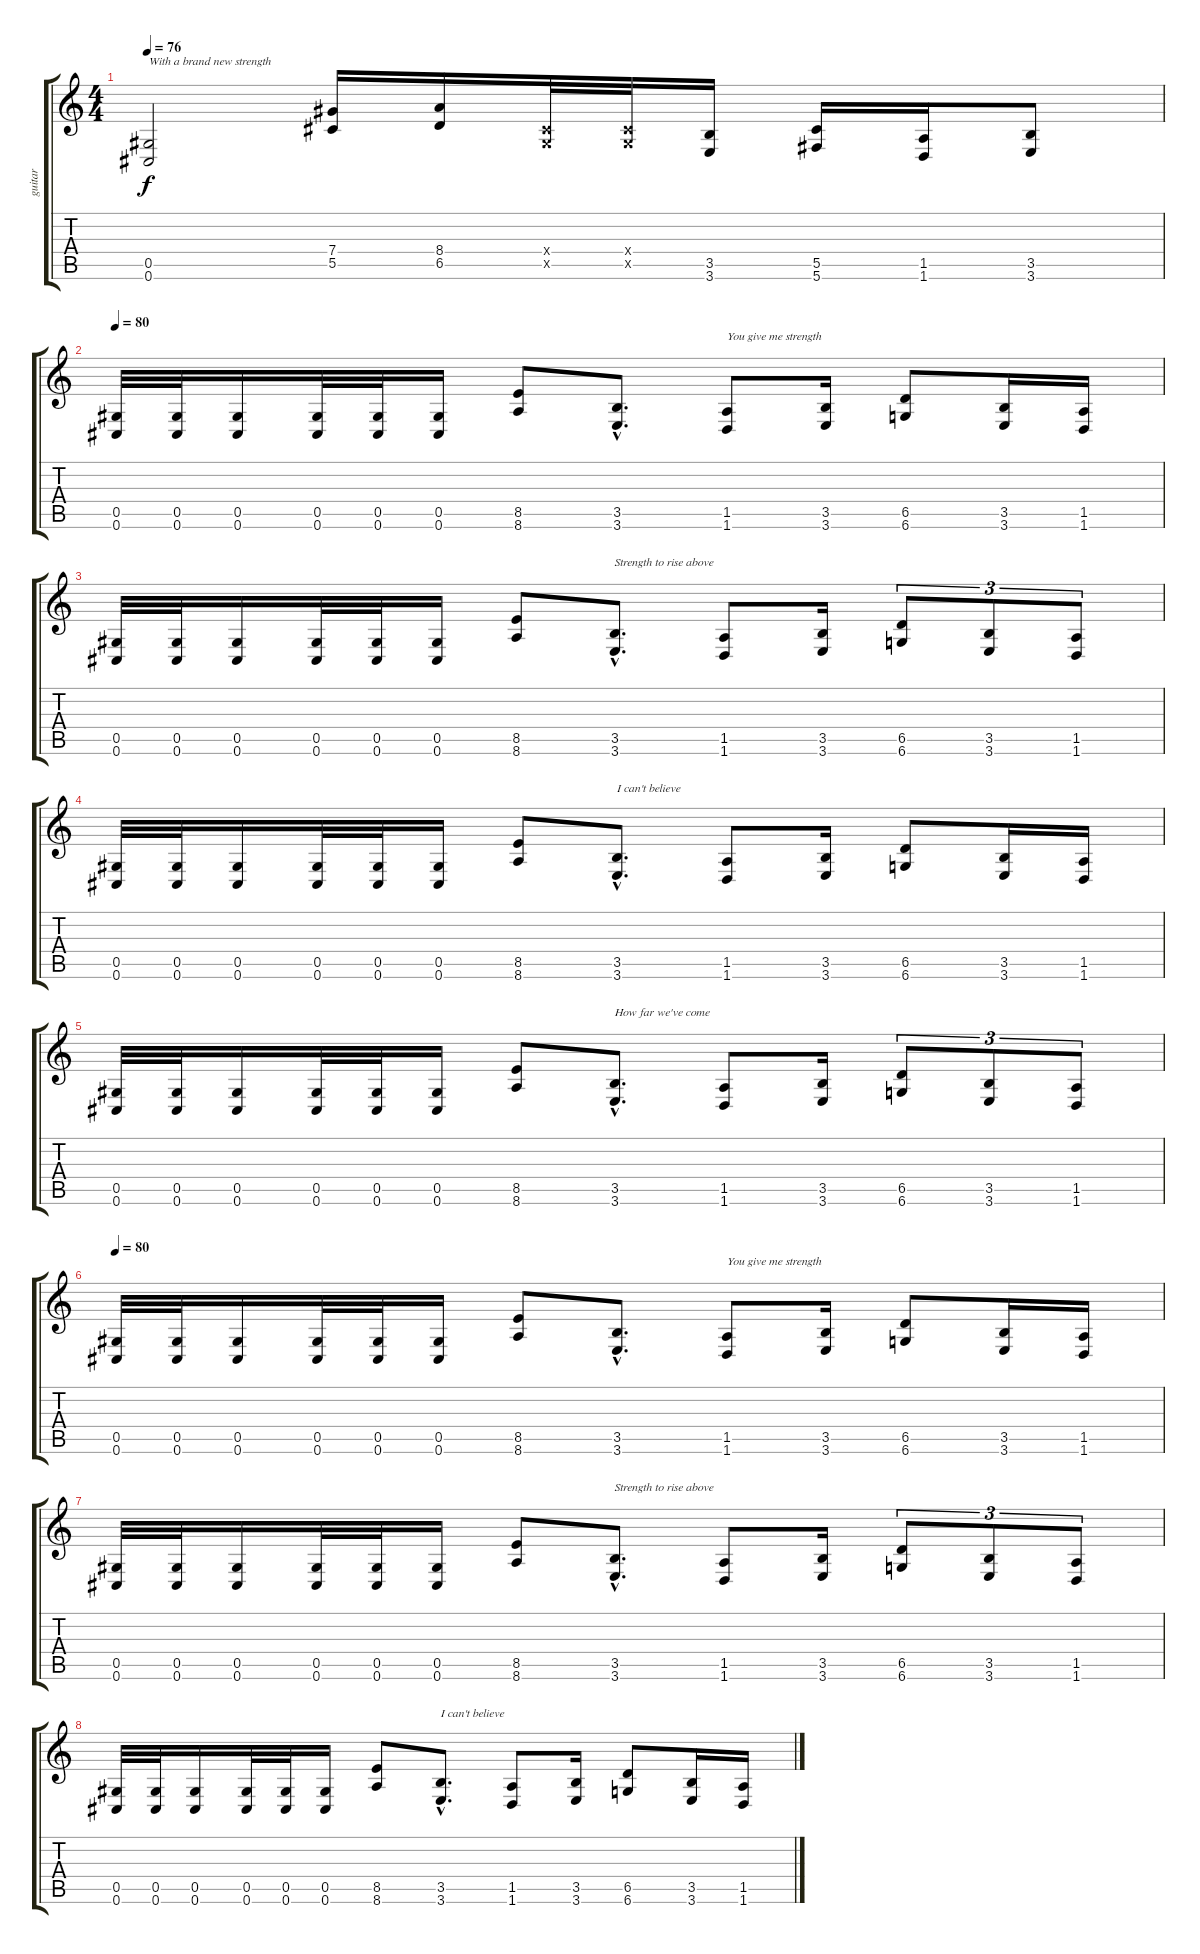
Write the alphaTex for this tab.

\track ("guitar" "guitar") {instrument distortionguitar}
\staff {score tabs}
\tuning (Eb4 Bb3 Gb3 Db3 Ab2 Db2) {hide}
\ts (4 4)
\tempo 76
\clef g2
\ks c
(0.5 0.6).2{txt "With a brand new strength" dy f} (7.4 5.5).16 (8.4 6.5).16 (0.4{x} 0.5{x}).32 (0.4{x} 0.5{x}).32 (3.5 3.6).16 (5.5 5.6).16 (1.5 1.6).16 (3.5 3.6).8 |
\tempo 80
(0.5 0.6).32 (0.5 0.6).32 (0.5 0.6).16 (0.5 0.6).32 (0.5 0.6).32 (0.5 0.6).16 (8.5 8.6).8 (3.5{hac} 3.6{hac}).8{d} (1.5 1.6).8{txt "You give me strength"} (3.5 3.6).16 (6.5 6.6).8 (3.5 3.6).16 (1.5 1.6).16 |
(0.5 0.6).32 (0.5 0.6).32 (0.5 0.6).16 (0.5 0.6).32 (0.5 0.6).32 (0.5 0.6).16 (8.5 8.6).8 (3.5{hac} 3.6{hac}).8{d txt "Strength to rise above"} (1.5 1.6).8 (3.5 3.6).16 (6.5 6.6).8{tu (3 2)} (3.5 3.6).8{tu (3 2)} (1.5 1.6).8{tu (3 2)} |
(0.5 0.6).32 (0.5 0.6).32 (0.5 0.6).16 (0.5 0.6).32 (0.5 0.6).32 (0.5 0.6).16 (8.5 8.6).8 (3.5{hac} 3.6{hac}).8{d txt "I can't believe"} (1.5 1.6).8 (3.5 3.6).16 (6.5 6.6).8 (3.5 3.6).16 (1.5 1.6).16 |
(0.5 0.6).32 (0.5 0.6).32 (0.5 0.6).16 (0.5 0.6).32 (0.5 0.6).32 (0.5 0.6).16 (8.5 8.6).8 (3.5{hac} 3.6{hac}).8{d txt "How far we've come"} (1.5 1.6).8 (3.5 3.6).16 (6.5 6.6).8{tu (3 2)} (3.5 3.6).8{tu (3 2)} (1.5 1.6).8{tu (3 2)} |
\tempo 80
(0.5 0.6).32 (0.5 0.6).32 (0.5 0.6).16 (0.5 0.6).32 (0.5 0.6).32 (0.5 0.6).16 (8.5 8.6).8 (3.5{hac} 3.6{hac}).8{d} (1.5 1.6).8{txt "You give me strength"} (3.5 3.6).16 (6.5 6.6).8 (3.5 3.6).16 (1.5 1.6).16 |
(0.5 0.6).32 (0.5 0.6).32 (0.5 0.6).16 (0.5 0.6).32 (0.5 0.6).32 (0.5 0.6).16 (8.5 8.6).8 (3.5{hac} 3.6{hac}).8{d txt "Strength to rise above"} (1.5 1.6).8 (3.5 3.6).16 (6.5 6.6).8{tu (3 2)} (3.5 3.6).8{tu (3 2)} (1.5 1.6).8{tu (3 2)} |
(0.5 0.6).32 (0.5 0.6).32 (0.5 0.6).16 (0.5 0.6).32 (0.5 0.6).32 (0.5 0.6).16 (8.5 8.6).8 (3.5{hac} 3.6{hac}).8{d txt "I can't believe"} (1.5 1.6).8 (3.5 3.6).16 (6.5 6.6).8 (3.5 3.6).16 (1.5 1.6).16
